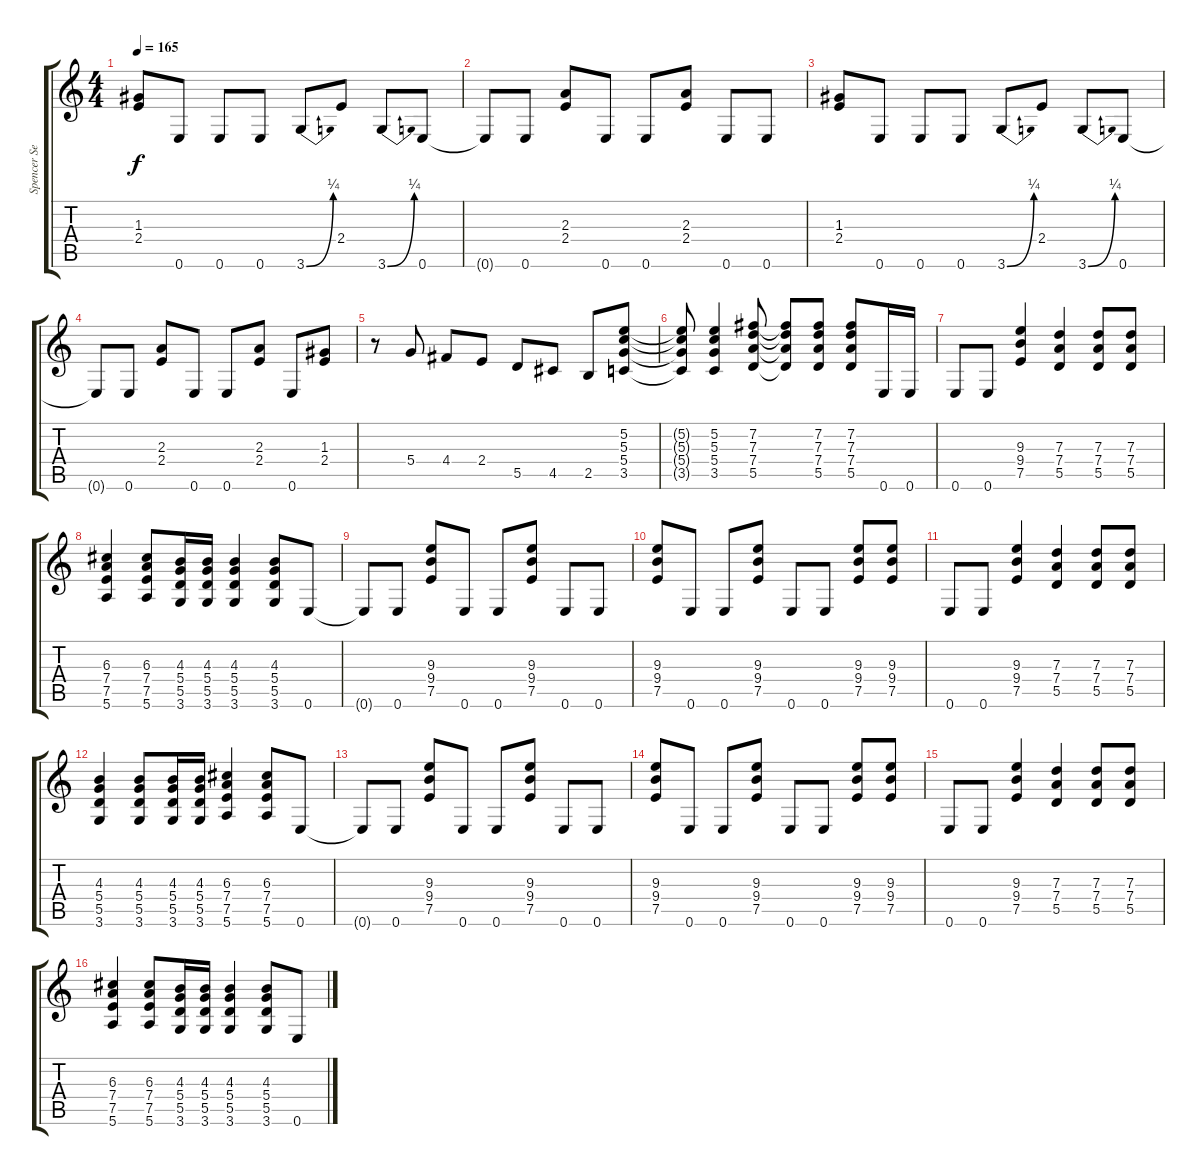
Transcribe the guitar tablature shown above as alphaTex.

\track ("Spencer Sercombe " "Spencer Se") {instrument acousticguitarsteel}
\staff {score tabs}
\tuning (E4 B3 G3 D3 A2 E2) {hide}
\ts (4 4)
\tempo 165
\clef g2
\ks c
(1.3 2.4).8{dy f} 0.6.8 0.6.8 0.6.8 3.6{be (bend 0 0 60 1)}.8 2.4.8 3.6{be (bend 0 0 60 1)}.8 0.6.8 |
0.6{t}.8 0.6.8 (2.3 2.4).8 0.6.8 0.6.8 (2.3 2.4).8 0.6.8 0.6.8 |
(1.3 2.4).8 0.6.8 0.6.8 0.6.8 3.6{be (bend 0 0 60 1)}.8 2.4.8 3.6{be (bend 0 0 60 1)}.8 0.6.8 |
0.6{t}.8 0.6.8 (2.3 2.4).8 0.6.8 0.6.8 (2.3 2.4).8 0.6.8 (1.3 2.4).8 |
r.8 5.4.8 4.4.8 2.4.8 5.5.8 4.5.8 2.5.8 (5.2 5.3 5.4 3.5).8 |
(5.2{t} 5.3{t} 5.4{t} 3.5{t}).8 (5.2 5.3 5.4 3.5).4 (7.2 7.3 7.4 5.5).8 (7.2{t} 7.3{t} 7.4{t} 5.5{t}).8 (7.2 7.3 7.4 5.5).8 (7.2 7.3 7.4 5.5).8 0.6.16 0.6.16 |
0.6.8 0.6.8 (9.3 9.4 7.5).4 (7.3 7.4 5.5).4 (7.3 7.4 5.5).8 (7.3 7.4 5.5).8 |
(6.3 7.4 7.5 5.6).4 (6.3 7.4 7.5 5.6).8 (4.3 5.4 5.5 3.6).16 (4.3 5.4 5.5 3.6).16 (4.3 5.4 5.5 3.6).4 (4.3 5.4 5.5 3.6).8 0.6.8 |
0.6{t}.8 0.6.8 (9.3 9.4 7.5).8 0.6.8 0.6.8 (9.3 9.4 7.5).8 0.6.8 0.6.8 |
(9.3 9.4 7.5).8 0.6.8 0.6.8 (9.3 9.4 7.5).8 0.6.8 0.6.8 (9.3 9.4 7.5).8 (9.3 9.4 7.5).8 |
0.6.8 0.6.8 (9.3 9.4 7.5).4 (7.3 7.4 5.5).4 (7.3 7.4 5.5).8 (7.3 7.4 5.5).8 |
(4.3 5.4 5.5 3.6).4 (4.3 5.4 5.5 3.6).8 (4.3 5.4 5.5 3.6).16 (4.3 5.4 5.5 3.6).16 (6.3 7.4 7.5 5.6).4 (6.3 7.4 7.5 5.6).8 0.6.8 |
0.6{t}.8 0.6.8 (9.3 9.4 7.5).8 0.6.8 0.6.8 (9.3 9.4 7.5).8 0.6.8 0.6.8 |
(9.3 9.4 7.5).8 0.6.8 0.6.8 (9.3 9.4 7.5).8 0.6.8 0.6.8 (9.3 9.4 7.5).8 (9.3 9.4 7.5).8 |
0.6.8 0.6.8 (9.3 9.4 7.5).4 (7.3 7.4 5.5).4 (7.3 7.4 5.5).8 (7.3 7.4 5.5).8 |
(6.3 7.4 7.5 5.6).4 (6.3 7.4 7.5 5.6).8 (4.3 5.4 5.5 3.6).16 (4.3 5.4 5.5 3.6).16 (4.3 5.4 5.5 3.6).4 (4.3 5.4 5.5 3.6).8 0.6.8
